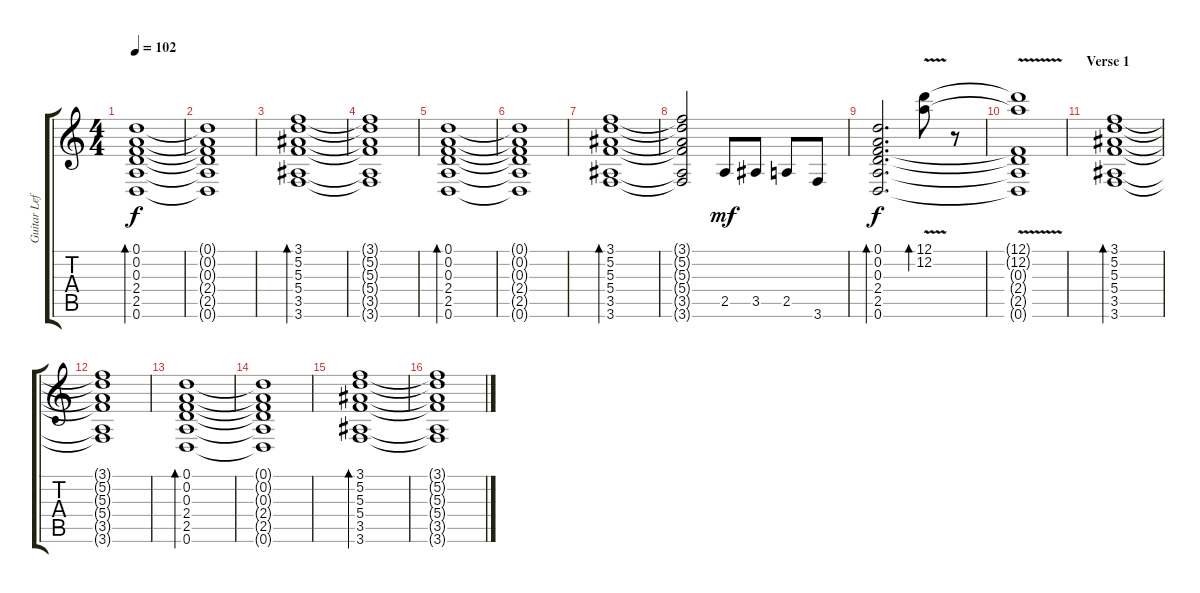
\track ("Guitar Left" "Guitar Lef") {instrument electricguitarjazz}
\staff {score tabs}
\tuning (D4 A3 F3 C3 G2 D2) {hide}
\ts (4 4)
\tempo 102
\clef g2
\ks c
(0.1 0.2 0.3 2.4 2.5 0.6).1{bd 120 dy f} |
(0.1{t} 0.2{t} 0.3{t} 2.4{t} 2.5{t} 0.6{t}).1 |
(3.1 5.2 5.3 5.4 3.5 3.6).1{bd 120} |
(3.1{t} 5.2{t} 5.3{t} 5.4{t} 3.5{t} 3.6{t}).1 |
(0.1 0.2 0.3 2.4 2.5 0.6).1{bd 120} |
(0.1{t} 0.2{t} 0.3{t} 2.4{t} 2.5{t} 0.6{t}).1 |
(3.1 5.2 5.3 5.4 3.5 3.6).1{bd 120} |
(3.1{t} 5.2{t} 5.3{t} 5.4{t} 3.5{t} 3.6{t}).2 2.5.8{dy mf} 3.5.8 2.5.8 3.6.8 |
(0.1 0.2 0.3 2.4 2.5 0.6).2{d bd 120 dy f} (12.1{v} 12.2{v}).8{bd 120} r.8 |
(12.1{t} 12.2{t} 0.3{t} 2.4{t} 2.5{t} 0.6{t}).1 |
\section ("" "Verse 1")
(3.1 5.2 5.3 5.4 3.5 3.6).1{bd 120} |
(3.1{t} 5.2{t} 5.3{t} 5.4{t} 3.5{t} 3.6{t}).1 |
(0.1 0.2 0.3 2.4 2.5 0.6).1{bd 120} |
(0.1{t} 0.2{t} 0.3{t} 2.4{t} 2.5{t} 0.6{t}).1 |
(3.1 5.2 5.3 5.4 3.5 3.6).1{bd 120} |
(3.1{t} 5.2{t} 5.3{t} 5.4{t} 3.5{t} 3.6{t}).1
